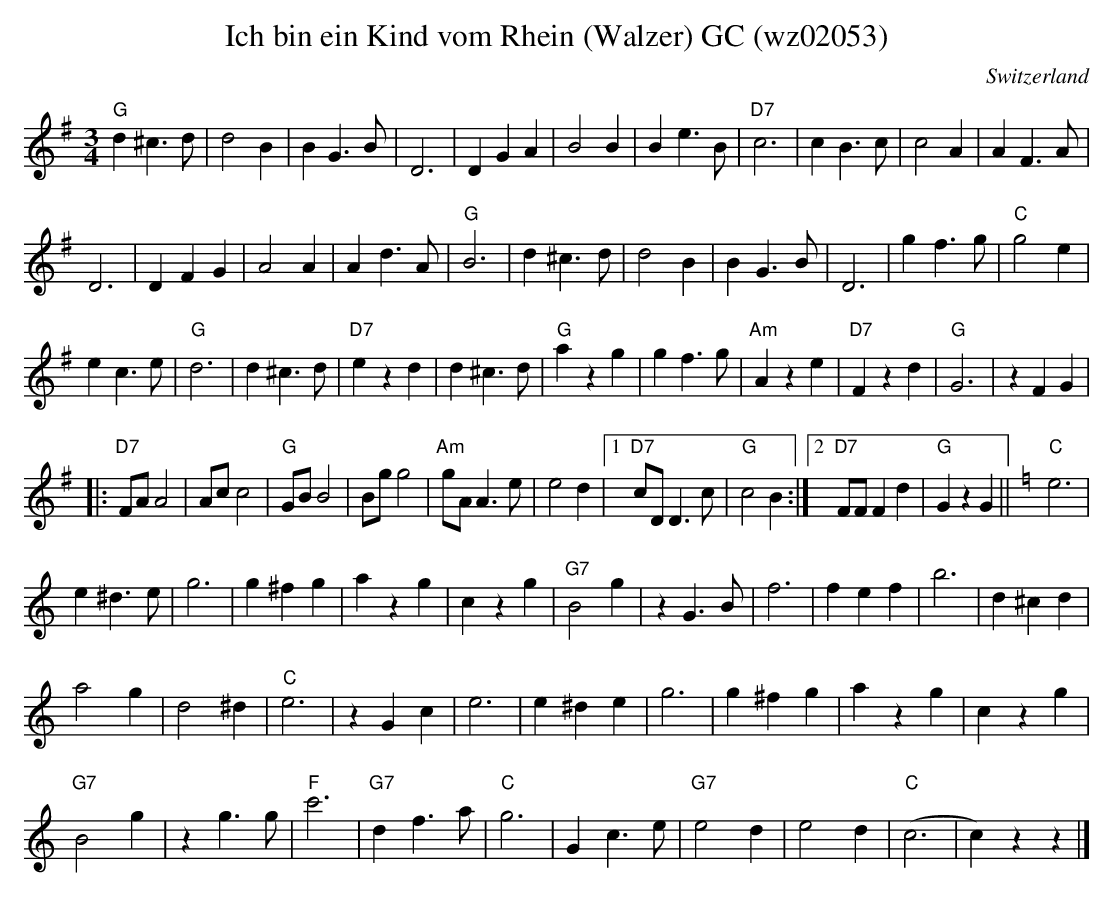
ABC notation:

X:1
T:Ich bin ein Kind vom Rhein (Walzer) GC (wz02053)
O:Switzerland
M:3/4
L:1/4
K:G major
"G"d^c>d | d2B | BG>B | D3 | DGA | B2B |  Be>B | "D7"c3 | cB>c | c2A | AF>A |
D3 | DFG | A2A | Ad>A | "G"B3 | d^c>d | d2B | BG>B | D3 | gf>g | "C"g2e |
ec>e | "G"d3 | d^c>d | "D7"ezd | d^c>d | "G"azg | gf>g | "Am"Aze | "D7"Fzd | "G"G3 | zFG |
|: "D7"F/A/A2 | A/c/c2 | "G"G/B/B2 | B/g/g2 | "Am"g/A/A>e | e2d |1 "D7"c/D/ D>c | "G"c2B :|2 "D7"F/F/ Fd | "G"GzG || [K:C] "C"e3 |
 e^d>e | g3 | g^fg | azg | czg | "G7"B2g | zG>B | f3 | fef | b3 | d^cd |
a2g | d2^d | "C"e3 | zGc | e3 | e^de | g3 | g^fg | azg | czg |
"G7"B2g | zg>g | "F"c'3 | "G7"df>a | "C"g3 | Gc>e | "G7"e2d | e2d | ("C"c3 | c)zz |]
